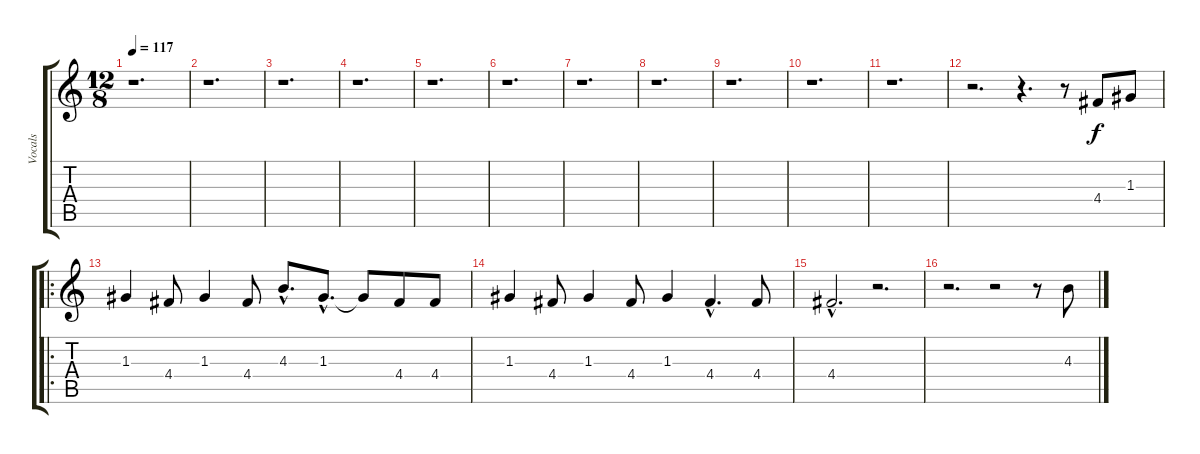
\track ("Vocals" "Vocals") {instrument overdrivenguitar}
\staff {score tabs}
\tuning (E4 B3 G3 D3 A2 E2) {hide}
\ts (12 8)
\tempo 117
\clef g2
\ks c
r.1{d dy f instrument overdrivenguitar} |
r.1{d} |
r.1{d} |
r.1{d} |
r.1{d} |
r.1{d} |
r.1{d} |
r.1{d} |
r.1{d} |
r.1{d} |
r.1{d} |
r.2{d} r.4{d} r.8 4.4.8 1.3.8 |
\ro
1.3.4 4.4.8 1.3.4 4.4.8 4.3{hac}.8{d} 1.3{hac}.8{d} 1.3{t}.8 4.4.8 4.4.8 |
1.3.4 4.4.8 1.3.4 4.4.8 1.3.4 4.4{hac}.4{d} 4.4.8 |
4.4{hac}.2{d} r.2{d} |
r.2{d} r.2 r.8 4.3.8
